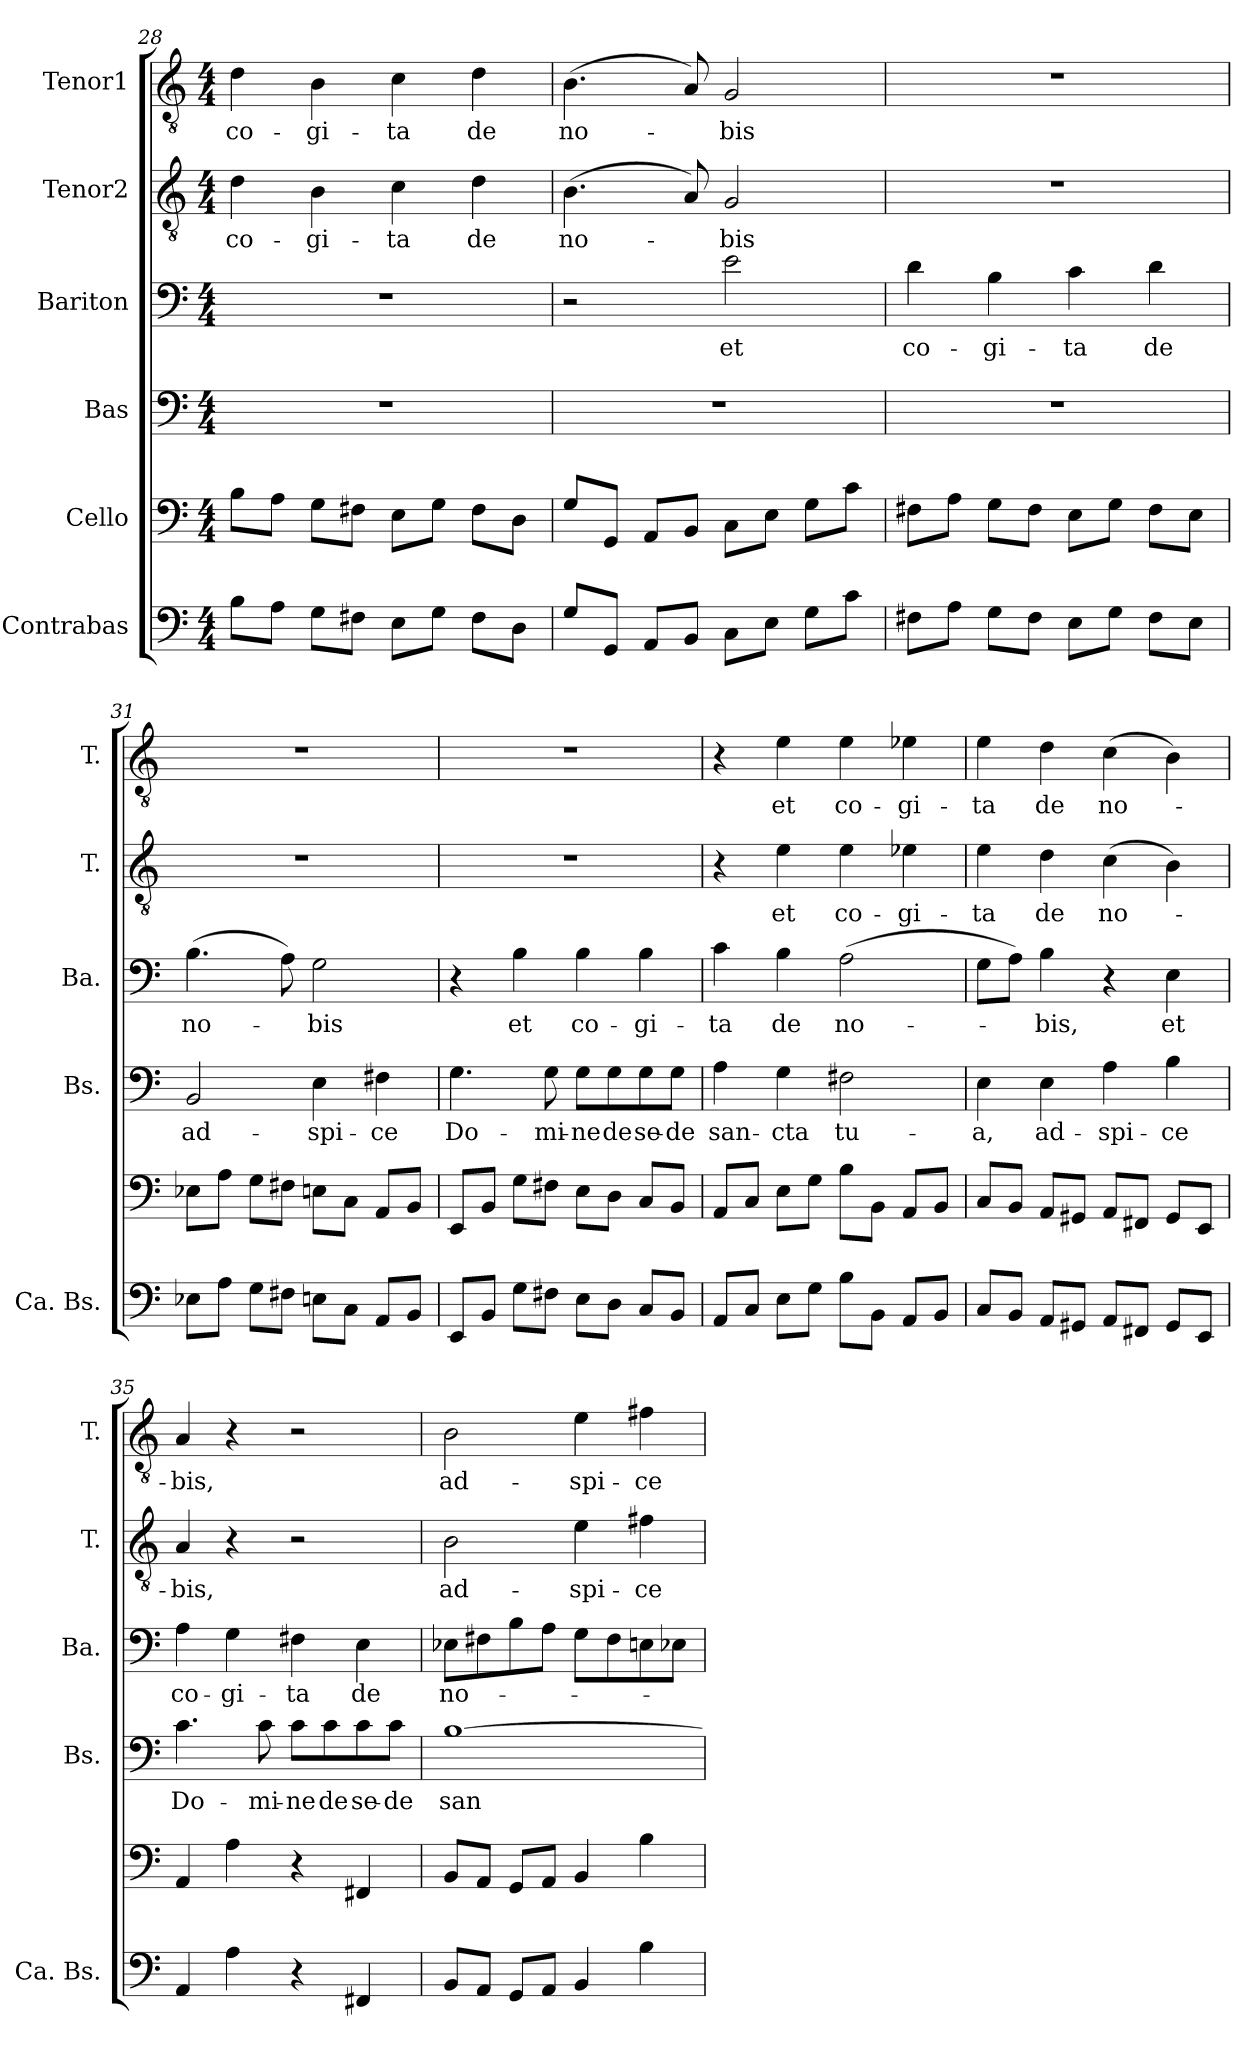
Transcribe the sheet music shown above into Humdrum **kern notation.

**kern	**kern	**kern	**text	**kern	**text	**kern	**text	**kern	**text
*part6	*part5	*part4	*part4	*part3	*part3	*part2	*part2	*part1	*part1
*staff6	*staff5	*staff4	*staff4	*staff3	*staff3	*staff2	*staff2	*staff1	*staff1
*I"Contrabas	*I"Cello	*I"Bas	*	*I"Bariton	*	*I"Tenor2	*	*I"Tenor1	*
*I'Ca. Bs.	*	*I'Bs.	*	*I'Ba.	*	*I'T.	*	*I'T.	*
*clefF4	*clefF4	*clefF4	*	*clefF4	*	*clefGv2	*	*clefGv2	*
*ITrd7c12	*	*	*	*	*	*	*	*	*
*k[]	*k[]	*k[]	*	*k[]	*	*k[]	*	*k[]	*
*M4/4	*M4/4	*M4/4	*	*M4/4	*	*M4/4	*	*M4/4	*
=28	=28	=28	=28	=28	=28	=28	=28	=28	=28
!	!	!	!	!	!	!	!LO:LY:b	!	!LO:LY:b
8BB\L	8B\L	1r	.	1r	.	4d\	co-	4d\	co-
8AA\J	8A\J	.	.	.	.	.	.	.	.
!	!	!	!	!	!	!	!LO:LY:b	!	!LO:LY:b
8GG\L	8G\L	.	.	.	.	4B\	-gi-	4B\	-gi-
8FF#X\J	8F#X\J	.	.	.	.	.	.	.	.
!	!	!	!	!	!	!	!LO:LY:b	!	!LO:LY:b
8EE\L	8E\L	.	.	.	.	4c\	-ta	4c\	-ta
8GG\J	8G\J	.	.	.	.	.	.	.	.
!	!	!	!	!	!	!	!LO:LY:b	!	!LO:LY:b
8FF#\L	8F#\L	.	.	.	.	4d\	de	4d\	de
8DD\J	8D\J	.	.	.	.	.	.	.	.
=29	=29	=29	=29	=29	=29	=29	=29	=29	=29
!	!	!	!	!	!	!	!LO:LY:b	!	!LO:LY:b
8GG/L	8G/L	1r	.	2r	.	(>4.B\	no-	(>4.B\	no-
8GGG/J	8GG/J	.	.	.	.	.	.	.	.
8AAA/L	8AA/L	.	.	.	.	.	.	.	.
8BBB/J	8BB/J	.	.	.	.	8A/)	.	8A/)	.
!	!	!	!	!	!LO:LY:b	!	!LO:LY:b	!	!LO:LY:b
8CC\L	8C\L	.	.	2e\	et	2G/	-bis	2G/	-bis
8EE\J	8E\J	.	.	.	.	.	.	.	.
8GG\L	8G\L	.	.	.	.	.	.	.	.
8C\J	8c\J	.	.	.	.	.	.	.	.
!!LO:PB:g=z
=30	=30	=30	=30	=30	=30	=30	=30	=30	=30
!	!	!	!	!	!LO:LY:b	!	!	!	!
8FF#X\L	8F#X\L	1r	.	4d\	co-	1r	.	1r	.
8AA\J	8A\J	.	.	.	.	.	.	.	.
!	!	!	!	!	!LO:LY:b	!	!	!	!
8GG\L	8G\L	.	.	4B\	-gi-	.	.	.	.
8FF#\J	8F#\J	.	.	.	.	.	.	.	.
!	!	!	!	!	!LO:LY:b	!	!	!	!
8EE\L	8E\L	.	.	4c\	-ta	.	.	.	.
8GG\J	8G\J	.	.	.	.	.	.	.	.
!	!	!	!	!	!LO:LY:b	!	!	!	!
8FF#\L	8F#\L	.	.	4d\	de	.	.	.	.
8EE\J	8E\J	.	.	.	.	.	.	.	.
=31	=31	=31	=31	=31	=31	=31	=31	=31	=31
!	!	!	!LO:LY:b	!	!LO:LY:b	!	!	!	!
*	*	*	*	*	*	*	*	*^	*
8EE-X\L	8E-X\L	2BB/	ad-	(>4.B\	no-	1r	.	1r	8ryy	.
*	*	*	*	*	*	*	*	*MM118	*	*
8AA\J	8A\J	.	.	.	.	.	.	.	2..ryy	.
8GG\L	8G\L	.	.	.	.	.	.	.	.	.
8FF#X\J	8F#X\J	.	.	8A\)	.	.	.	.	.	.
!	!	!	!LO:LY:b	!	!LO:LY:b	!	!	!	!	!
8EEn\L	8En\L	4E\	-spi-	2G\	-bis	.	.	.	.	.
8CC\J	8C\J	.	.	.	.	.	.	.	.	.
!	!	!	!LO:LY:b	!	!	!	!	!	!	!
8AAA/L	8AA/L	4F#X\	-ce	.	.	.	.	.	.	.
8BBB/J	8BB/J	.	.	.	.	.	.	.	.	.
=32	=32	=32	=32	=32	=32	=32	=32	=32	=32	=32
!	!	!	!LO:LY:b	!	!	!	!	!	!	!
*	*	*	*	*	*	*	*	*v	*v	*
8EEE/L	8EE/L	4.G\	Do-	4r	.	1r	.	1r	.
8BBB/J	8BB/J	.	.	.	.	.	.	.	.
!	!	!	!	!	!LO:LY:b	!	!	!	!
8GG\L	8G\L	.	.	4B\	et	.	.	.	.
!	!	!	!LO:LY:b	!	!	!	!	!	!
8FF#X\J	8F#X\J	8G\	-mi-	.	.	.	.	.	.
!	!	!	!LO:LY:b	!	!LO:LY:b	!	!	!	!
8EE\L	8E\L	8G\L	-ne	4B\	co-	.	.	.	.
!	!	!	!LO:LY:b	!	!	!	!	!	!
8DD\J	8D\J	8G\	de	.	.	.	.	.	.
!	!	!	!LO:LY:b	!	!LO:LY:b	!	!	!	!
8CC/L	8C/L	8G\	se-	4B\	-gi-	.	.	.	.
!	!	!	!LO:LY:b	!	!	!	!	!	!
8BBB/J	8BB/J	8G\J	-de	.	.	.	.	.	.
=33	=33	=33	=33	=33	=33	=33	=33	=33	=33
!	!	!	!LO:LY:b	!	!LO:LY:b	!	!	!	!
8AAA/L	8AA/L	4A\	san-	4c\	-ta	4r	.	4r	.
8CC/J	8C/J	.	.	.	.	.	.	.	.
!	!	!	!LO:LY:b	!	!LO:LY:b	!	!LO:LY:b	!	!LO:LY:b
8EE\L	8E\L	4G\	-cta	4B\	de	4e\	et	4e\	et
8GG\J	8G\J	.	.	.	.	.	.	.	.
!	!	!	!LO:LY:b	!	!LO:LY:b	!	!LO:LY:b	!	!LO:LY:b
8BB\L	8B\L	2F#X\	tu-	(>2A\	no-	4e\	co-	4e\	co-
8BBB\J	8BB\J	.	.	.	.	.	.	.	.
!	!	!	!	!	!	!	!LO:LY:b	!	!LO:LY:b
8AAA/L	8AA/L	.	.	.	.	4e-X\	-gi-	4e-X\	-gi-
8BBB/J	8BB/J	.	.	.	.	.	.	.	.
=34	=34	=34	=34	=34	=34	=34	=34	=34	=34
!	!	!	!LO:LY:b	!	!	!	!LO:LY:b	!	!LO:LY:b
8CC/L	8C/L	4E\	-a,	8G\L	.	4e\	-ta	4e\	-ta
8BBB/J	8BB/J	.	.	8A\J)	.	.	.	.	.
!	!	!	!LO:LY:b	!	!LO:LY:b	!	!LO:LY:b	!	!LO:LY:b
8AAA/L	8AA/L	4E\	ad-	4B\	-bis,	4d\	de	4d\	de
8GGG#X/J	8GG#X/J	.	.	.	.	.	.	.	.
!	!	!	!LO:LY:b	!	!	!	!LO:LY:b	!	!LO:LY:b
8AAA/L	8AA/L	4A\	-spi-	4r	.	(>4c\	no-	(>4c\	no-
8FFF#X/J	8FF#X/J	.	.	.	.	.	.	.	.
!	!	!	!LO:LY:b	!	!LO:LY:b	!	!	!	!
8GGG#/L	8GG#/L	4B\	-ce	4E\	et	4B\)	.	4B\)	.
8EEE/J	8EE/J	.	.	.	.	.	.	.	.
!!LO:LB:g=z
=35	=35	=35	=35	=35	=35	=35	=35	=35	=35
!	!	!	!LO:LY:b	!	!LO:LY:b	!	!LO:LY:b	!	!LO:LY:b
4AAA/	4AA/	4.c\	Do-	4A\	co-	4A/	-bis,	4A/	-bis,
!	!	!	!	!	!LO:LY:b	!	!	!	!
4AA\	4A\	.	.	4G\	-gi-	4r	.	4r	.
!	!	!	!LO:LY:b	!	!	!	!	!	!
.	.	8c\	-mi-	.	.	.	.	.	.
!	!	!	!LO:LY:b	!	!LO:LY:b	!	!	!	!
4r	4r	8c\L	-ne	4F#X\	-ta	2r	.	2r	.
!	!	!	!LO:LY:b	!	!	!	!	!	!
.	.	8c\	de	.	.	.	.	.	.
!	!	!	!LO:LY:b	!	!LO:LY:b	!	!	!	!
4FFF#X/	4FF#X/	8c\	se-	4E\	de	.	.	.	.
!	!	!	!LO:LY:b	!	!	!	!	!	!
.	.	8c\J	-de	.	.	.	.	.	.
=36	=36	=36	=36	=36	=36	=36	=36	=36	=36
!	!	!	!LO:LY:b	!	!LO:LY:b	!	!LO:LY:b	!	!LO:LY:b
8BBB/L	8BB/L	[1B	san-	8E-X\L	no-	2B\	ad-	2B\	ad-
8AAA/J	8AA/J	.	.	8F#X\	.	.	.	.	.
8GGG/L	8GG/L	.	.	8B\	.	.	.	.	.
8AAA/J	8AA/J	.	.	8A\J	.	.	.	.	.
!	!	!	!	!	!	!	!LO:LY:b	!	!LO:LY:b
4BBB/	4BB/	.	.	8G\L	.	4e\	-spi-	4e\	-spi-
.	.	.	.	8F#\	.	.	.	.	.
!	!	!	!	!	!	!	!LO:LY:b	!	!LO:LY:b
4BB\	4B\	.	.	8En\	.	4f#X\	-ce	4f#X\	-ce
.	.	.	.	8E-X\J	.	.	.	.	.
=	=	=	=	=	=	=	=	=	=
*-	*-	*-	*-	*-	*-	*-	*-	*-	*-
